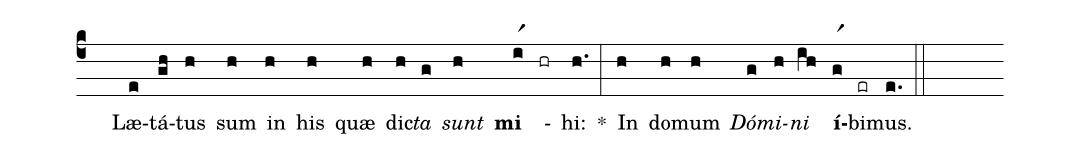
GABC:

%%
(c4)
( )Læ(e)tá(gh)tus(h) sum(h) in(h) his(h) quæ(h) dic(h)<i>ta</i>(g) <i>sunt</i>(h) <b>mi</b>(ir1) -(hr) hi:(h.) *(:)
In(h) do(h)mum(h) <i>Dó</i>(g)<i>mi</i>(h)<i>ni</i>(ih) <b>í</b>(gr1)bi(er)mus.(e.) (::)
